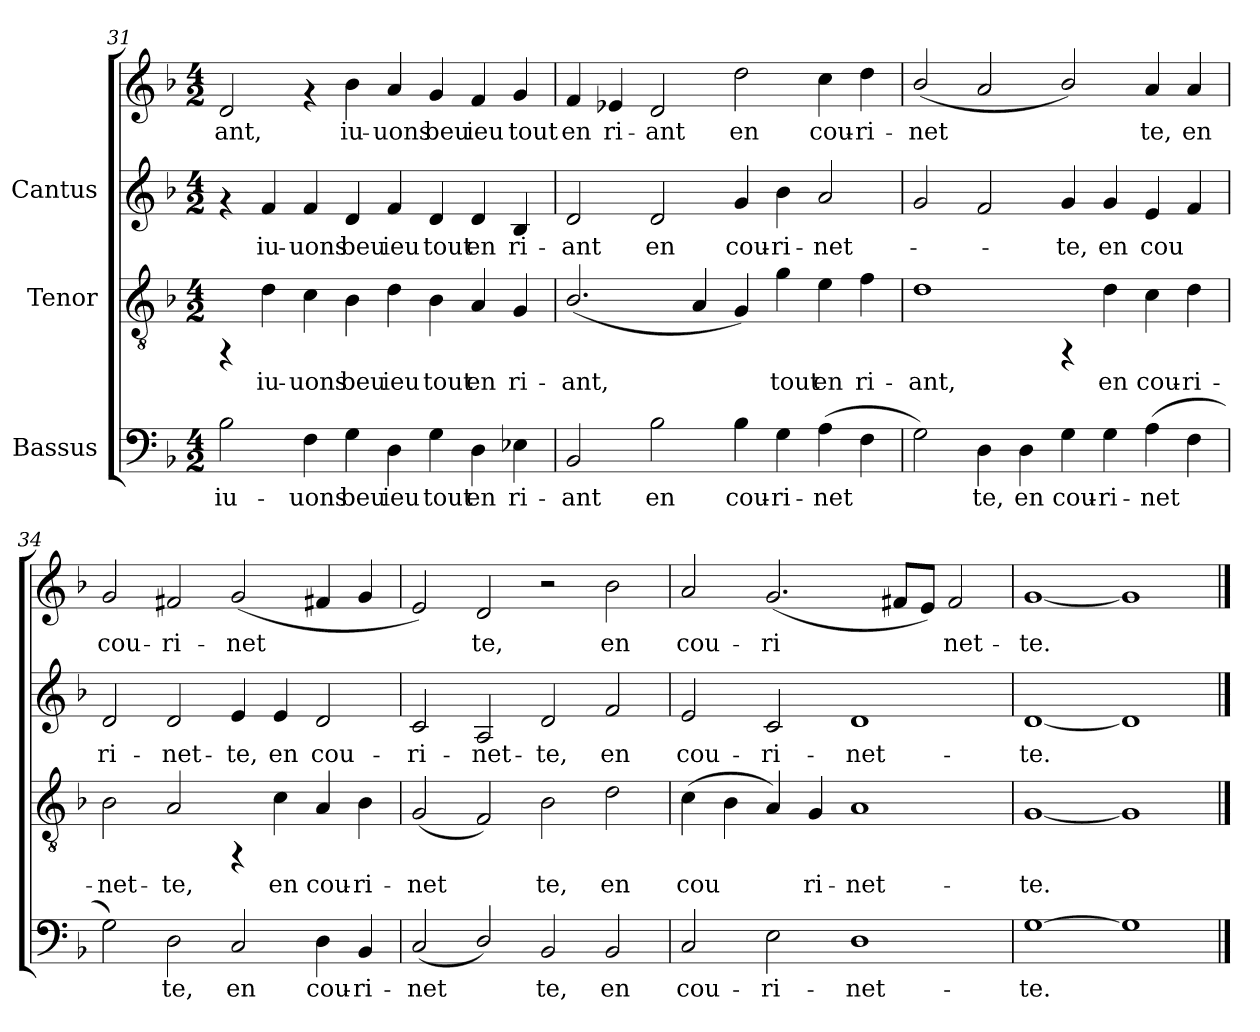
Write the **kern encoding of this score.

**kern	**text	**kern	**text	**kern	**text	**kern	**text
*part3	*part3	*part2	*part2	*part1	*part1	*part1	*part1
*staff4	*staff4	*staff3	*staff3	*staff2	*staff2	*staff1	*staff1
*I"Bassus	*	*I"Tenor	*	*I"Cantus	*	*	*
*clefF4	*	*clefGv2	*	*clefG2	*	*clefG2	*
*k[b-]	*	*k[b-]	*	*k[b-]	*	*k[b-]	*
*F:	*	*F:	*	*F:	*	*F:	*
*M4/2	*	*M4/2	*	*M4/2	*	*M4/2	*
=31	=31	=31	=31	=31	=31	=31	=31
!	!LO:LY:b:cj	!	!	!	!	!	!LO:LY:b:cj
2B-\	iu-	4rFF	.	4rf	.	2d/	ant,
!	!	!	!LO:LY:b:cj	!	!LO:LY:b:cj	!	!
.	.	4d\	iu-	4f/	iu-	.	.
!	!LO:LY:b:cj	!	!LO:LY:b:cj	!	!LO:LY:b:cj	!	!
4F\	-uons	4c\	-uons	4f/	-uons	4rf	.
!	!LO:LY:b:cj	!	!LO:LY:b:cj	!	!LO:LY:b:cj	!	!LO:LY:b:cj
4G\	beu	4B-\	beu	4d/	beu	4b-\	iu-
!	!LO:LY:b:cj	!	!LO:LY:b:cj	!	!LO:LY:b:cj	!	!LO:LY:b:cj
4D\	ieu	4d\	ieu	4f/	ieu	4a/	-uons
!	!LO:LY:b:cj	!	!LO:LY:b:cj	!	!LO:LY:b:cj	!	!LO:LY:b:cj
4G\	tout	4B-\	tout	4d/	tout	4g/	beu
!	!LO:LY:b:cj	!	!LO:LY:b:cj	!	!LO:LY:b:cj	!	!LO:LY:b:cj
4D\	en	4A/	en	4d/	en	4f/	ieu
!	!LO:LY:b:cj	!	!LO:LY:b:cj	!	!LO:LY:b:cj	!	!LO:LY:b:cj
4E-X\	ri-	4G/	ri-	4B-/	ri-	4g/	tout
!!LO:LB:g=z
=32	=32	=32	=32	=32	=32	=32	=32
!	!LO:LY:b:cj	!	!LO:LY:b:cj	!	!LO:LY:b:cj	!	!LO:LY:b:cj
2BB-/	-ant	(<2.B-/	-ant,	2d/	-ant	4f/	-en
!	!	!	!	!	!	!	!LO:LY:b:cj
.	.	.	.	.	.	4e-X/	ri-
!	!LO:LY:b:cj	!	!	!	!LO:LY:b:cj	!	!LO:LY:b:cj
2B-\	en	.	.	2d/	en	2d/	-ant
!	!	!	!LO:LY:b:cj	!	!	!	!
.	.	4A/	.	.	.	.	.
!	!LO:LY:b:cj	!	!LO:LY:b:cj	!	!LO:LY:b:cj	!	!LO:LY:b:cj
4B-\	cou-	4G/)	.	4g/	cou-	2dd\	en
!	!LO:LY:b:cj	!	!LO:LY:b:cj	!	!LO:LY:b:cj	!	!
4G\	-ri-	4g\	tout	4b-\	-ri-	.	.
!	!LO:LY:b:cj	!	!LO:LY:b:cj	!	!LO:LY:b:cj	!	!LO:LY:b:cj
(>4A\	-net-	4e\	en	2a/	-net-	4cc\	cou-
!	!LO:LY:b:cj	!	!LO:LY:b:cj	!	!	!	!LO:LY:b:cj
4F\	--	4f\	ri-	.	.	4dd\	-ri-
=33	=33	=33	=33	=33	=33	=33	=33
!	!LO:LY:b:cj	!	!LO:LY:b:cj	!	!LO:LY:b:cj	!	!LO:LY:b:cj
2G\)	-	1d	-ant,	2g/	.	(<2b-/	-net-
!	!LO:LY:b:cj	!	!	!	!LO:LY:b:cj	!	!LO:LY:b:cj
4D\	te,	.	.	2f/	.	2a/	-
!	!LO:LY:b:cj	!	!	!	!	!	!
4D\	en	.	.	.	.	.	.
!	!LO:LY:b:cj	!	!	!	!LO:LY:b:cj	!	!LO:LY:b:cj
4G\	cou-	4rFF	.	4g/	te,	2b-/)	.
!	!LO:LY:b:cj	!	!LO:LY:b:cj	!	!LO:LY:b:cj	!	!
4G\	-ri-	4d\	en	4g/	en	.	.
!	!LO:LY:b:cj	!	!LO:LY:b:cj	!	!LO:LY:b:cj	!	!LO:LY:b:cj
(>4A\	-net-	4c\	cou-	4e/	cou-	4a/	te,
!	!LO:LY:b:cj	!	!LO:LY:b:cj	!	!LO:LY:b:cj	!	!LO:LY:b:cj
4F\	--	4d\	-ri-	4f/	--	4a/	en
=34	=34	=34	=34	=34	=34	=34	=34
!	!LO:LY:b:cj	!	!LO:LY:b:cj	!	!LO:LY:b:cj	!	!LO:LY:b:cj
2G\)	-	2B-\	-net-	2d/	-ri-	2g/	-cou-
!	!LO:LY:b:cj	!	!LO:LY:b:cj	!	!LO:LY:b:cj	!	!LO:LY:b:cj
2D\	te,	2A/	-te,	2d/	-net-	2f#X/	-ri-
!	!LO:LY:b:cj	!	!	!	!LO:LY:b:cj	!	!LO:LY:b:cj
2C/	en	4rFF	.	4e/	-te,	(<2g/	-net-
!	!	!	!LO:LY:b:cj	!	!LO:LY:b:cj	!	!
.	.	4c\	en	4e/	en	.	.
!	!LO:LY:b:cj	!	!LO:LY:b:cj	!	!LO:LY:b:cj	!	!LO:LY:b:cj
4D\	cou-	4A/	cou-	2d/	cou-	4f#X/	--
!	!LO:LY:b:cj	!	!LO:LY:b:cj	!	!	!	!LO:LY:b:cj
4BB-/	-ri-	4B-\	-ri-	.	.	4g/	--
!!LO:LB:g=z
=35	=35	=35	=35	=35	=35	=35	=35
!	!LO:LY:b:cj	!	!LO:LY:b:cj	!	!LO:LY:b:cj	!	!LO:LY:b:cj
(<2C/	-net-	(<2G/	-net-	2c/	ri-	2e/)	-
!	!LO:LY:b:cj	!	!LO:LY:b:cj	!	!LO:LY:b:cj	!	!LO:LY:b:cj
2D/)	-	2F/)	-	2A/	-net-	2d/	te,
!	!LO:LY:b:cj	!	!LO:LY:b:cj	!	!LO:LY:b:cj	!	!
2BB-/	te,	2B-\	te,	2d/	-te,	2r	.
!	!LO:LY:b:cj	!	!LO:LY:b:cj	!	!LO:LY:b:cj	!	!LO:LY:b:cj
2BB-/	en	2d\	en	2f/	en	2b-\	en
=36	=36	=36	=36	=36	=36	=36	=36
!	!LO:LY:b:cj	!	!LO:LY:b:cj	!	!LO:LY:b:cj	!	!LO:LY:b:cj
2C/	cou-	(>4c\	cou-	2e/	-cou-	2a/	cou-
!	!	!	!LO:LY:b:cj	!	!	!	!
.	.	4B-\	-	.	.	.	.
!	!LO:LY:b:cj	!	!LO:LY:b:cj	!	!LO:LY:b:cj	!	!LO:LY:b:cj
2E\	-ri-	4A/)	.	2c/	-ri-	(<2.g/	-ri-
!	!	!	!LO:LY:b:cj	!	!	!	!
.	.	4G/	ri-	.	.	.	.
!	!LO:LY:b:cj	!	!LO:LY:b:cj	!	!LO:LY:b:cj	!	!
1D	-net-	1A	-net-	1d	-net-	.	.
!	!	!	!	!	!	!	!LO:LY:b:cj
.	.	.	.	.	.	8f#X/L	-
!	!	!	!	!	!	!	!LO:LY:b:cj
.	.	.	.	.	.	8e/J)	.
!	!	!	!	!	!	!	!LO:LY:b:cj
.	.	.	.	.	.	2f#/	net-
=37	=37	=37	=37	=37	=37	=37	=37
!	!LO:LY:b:cj	!	!LO:LY:b:cj	!	!LO:LY:b:cj	!	!LO:LY:b:cj
[>1G	-te.	[<1G	-te.	[<1d	te.	[<1g	-te.
!	!LO:LY:b:cj	!	!LO:LY:b:cj	!	!LO:LY:b:cj	!	!LO:LY:b:cj
1G]	.	1G]	.	1d]	.	1g]	.
==	==	==	==	==	==	==	==
*-	*-	*-	*-	*-	*-	*-	*-
